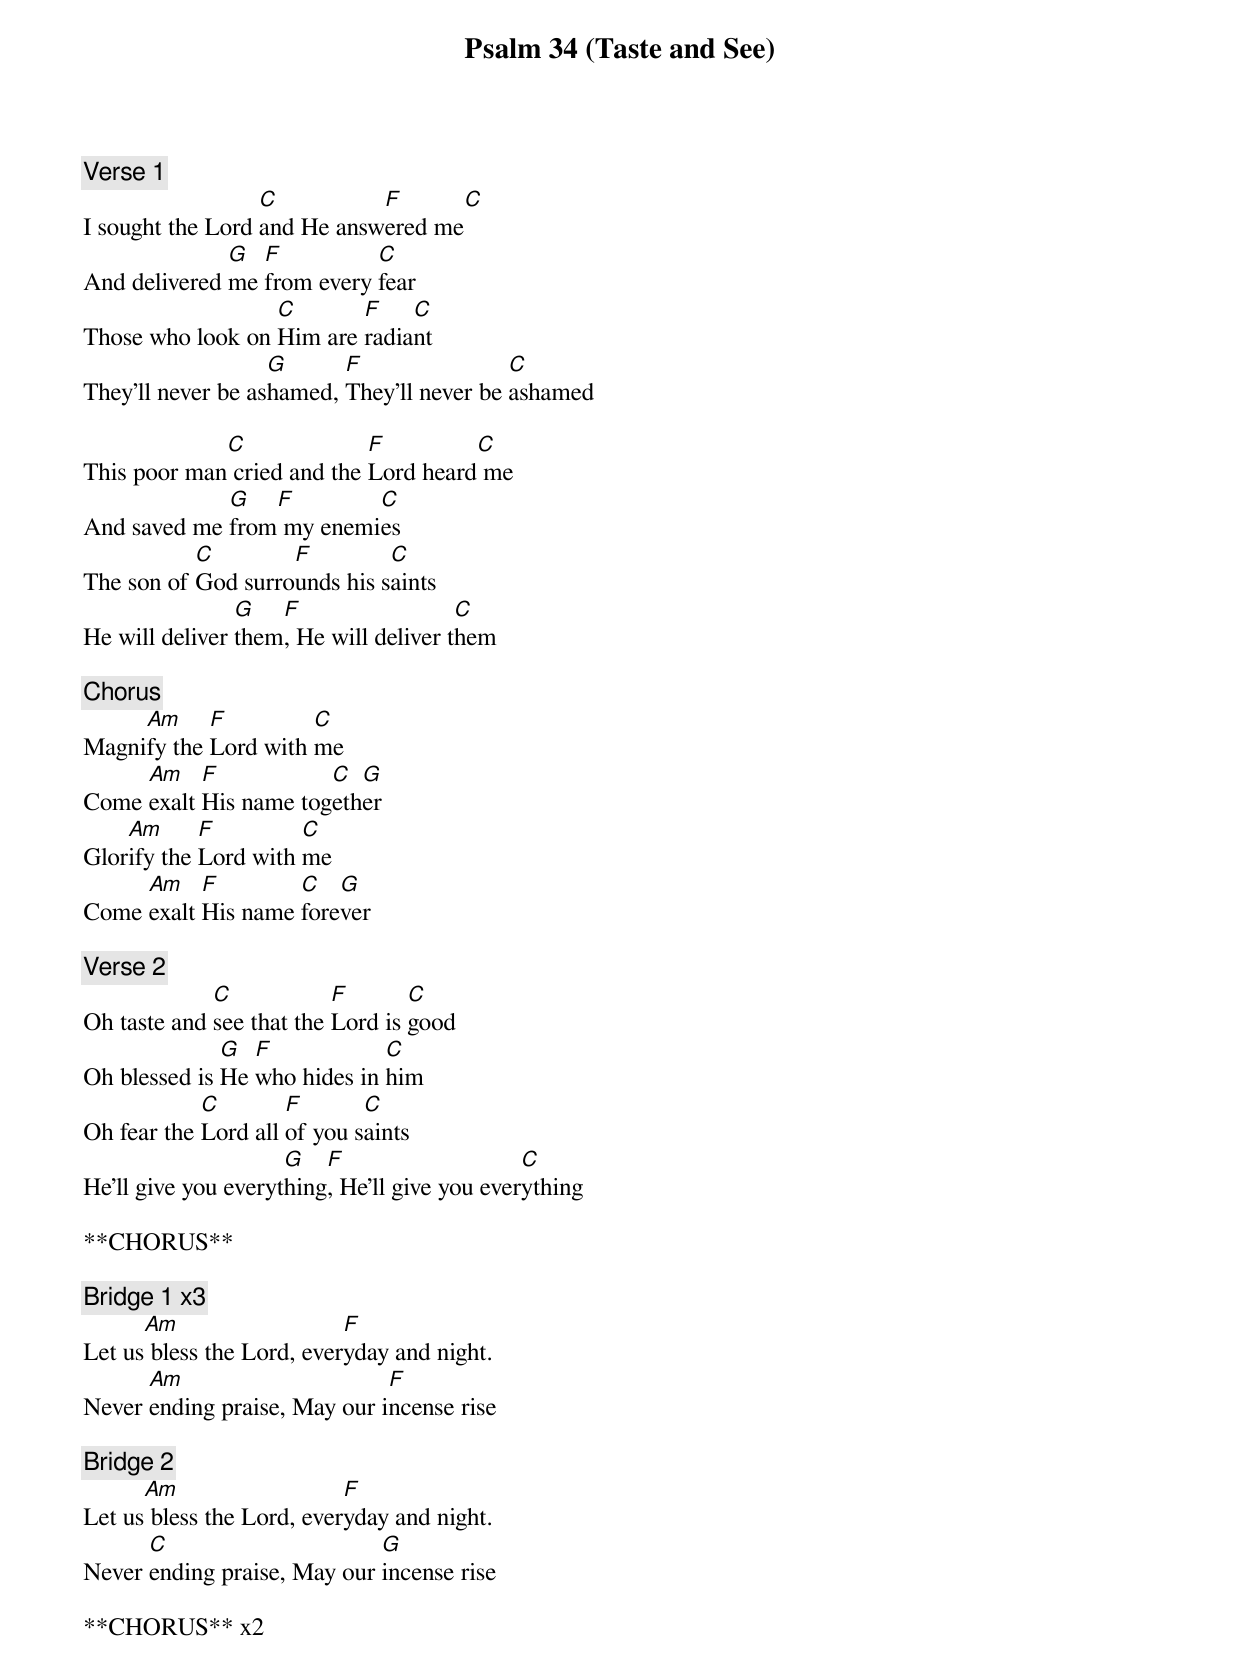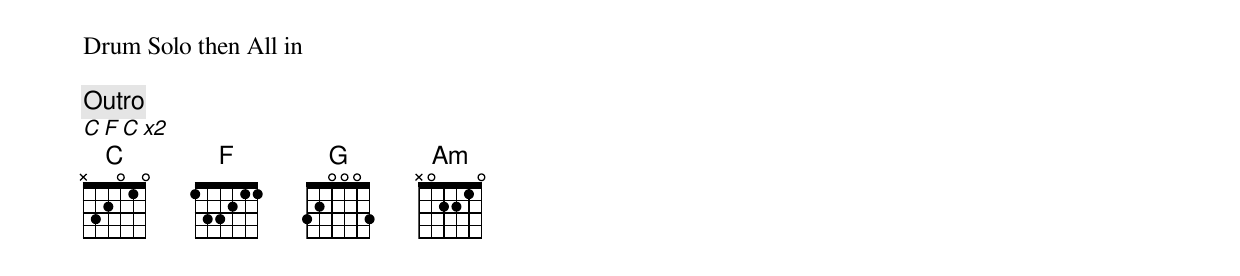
Psalm 34 (Taste and See)

[Verse 1]
                  C          F        C
I sought the Lord and He answered me
              G  F          C
And delivered me from every fear
                  C       F    C
Those who look on Him are radiant
                   G      F                C
They'll never be ashamed, They'll never be ashamed

             C              F         C
This poor man cried and the Lord heard me
             G   F        C
And saved me from my enemies
           C        F         C
The son of God surrounds his saints
                G   F                  C
He will deliver them, He will deliver them

[Chorus]
     Am     F         C
Magnify the Lord with me
     Am    F           C  G
Come exalt His name together
    Am      F         C
Glorify the Lord with me
     Am    F        C   G
Come exalt His name forever

[Verse 2]
             C            F       C
Oh taste and see that the Lord is good
              G  F            C
Oh blessed is He who hides in him
            C        F       C
Oh fear the Lord all of you saints
                     G   F                    C
He'll give you everything, He'll give you everything

**CHORUS**

[Bridge 1] x3
      Am                   F
Let us bless the Lord, everyday and night.
      Am                      F
Never ending praise, May our incense rise

[Bridge 2]
      Am                   F
Let us bless the Lord, everyday and night.
      C                      G
Never ending praise, May our incense rise

**CHORUS** x2

Drum Solo then All in

[Outro]
C F C x2
